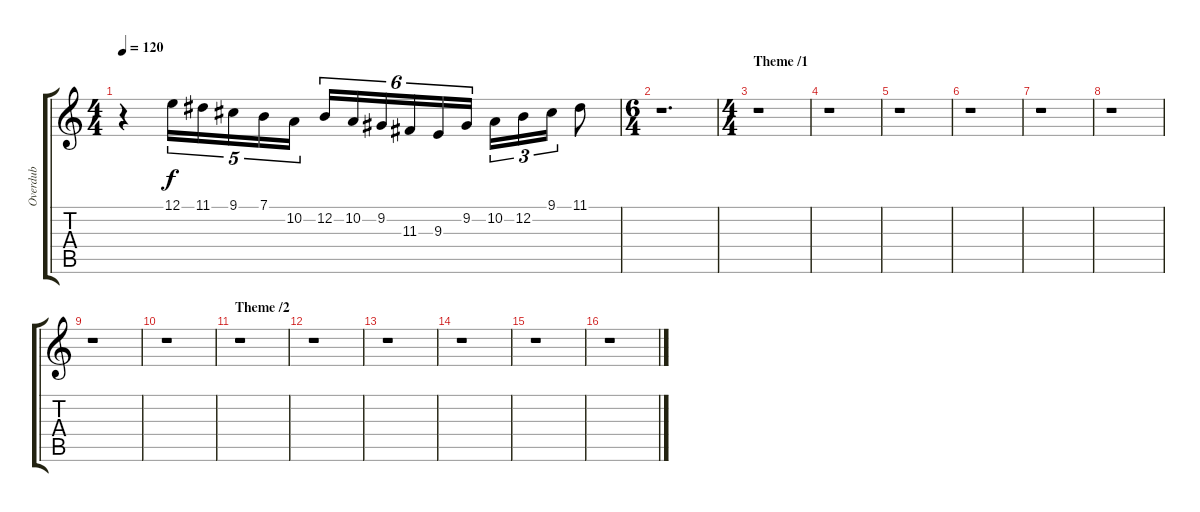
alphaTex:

\track ("Overdub" "Overdub") {instrument synthstrings2}
\staff {score tabs}
\tuning (E4 B3 G3 D3 A2 E2) {hide}
\ts (4 4)
\tempo 120
\clef g2
\ks c
r.4{dy f} 12.1.16{tu (5 4)} 11.1.16{tu (5 4)} 9.1.16{tu (5 4)} 7.1.16{tu (5 4)} 10.2.16{tu (5 4)} 12.2.16{tu (6 4)} 10.2.16{tu (6 4)} 9.2.16{tu (6 4)} 11.3.16{tu (6 4)} 9.3.16{tu (6 4)} 9.2.16{tu (6 4)} 10.2.16{tu (3 2)} 12.2.16{tu (3 2)} 9.1.16{tu (3 2)} 11.1.8 |
\ts (6 4)
r.1{d} |
\ts (4 4)
\section ("" "Theme /1")
r.1 |
r.1 |
r.1 |
r.1 |
r.1 |
r.1 |
r.1 |
r.1 |
\section ("" "Theme /2")
r.1 |
r.1 |
r.1 |
r.1 |
r.1 |
r.1
